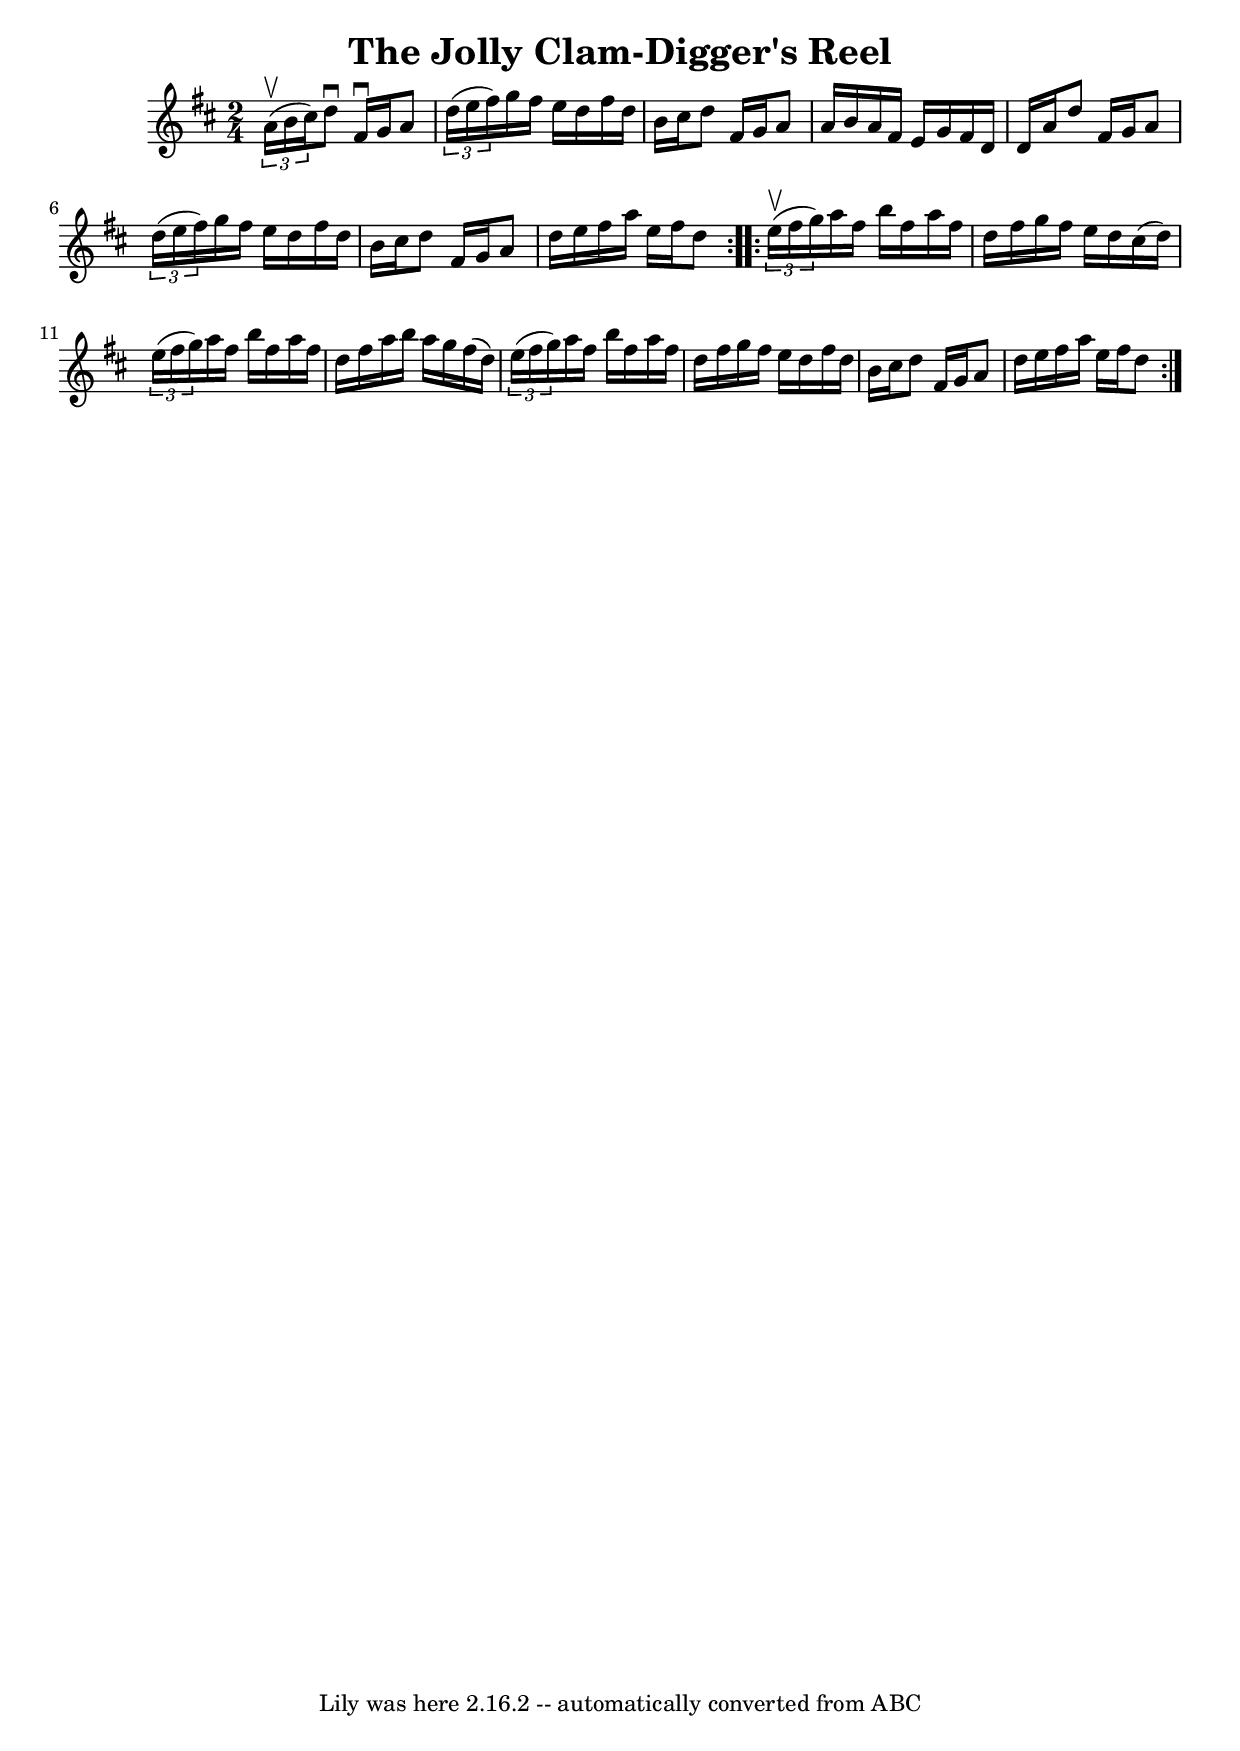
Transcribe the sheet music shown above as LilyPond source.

\version "2.7.40"
\include "Mammoth.ily"
\header {
	%% book = "Ryan's Mammoth Collection"
	crossRefNumber = "1"
	footnotes = ""
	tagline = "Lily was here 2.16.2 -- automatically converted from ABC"
	title = "The Jolly Clam-Digger's Reel"
}
voicedefault =  {


\repeat volta 2 {
\time 2/4 \key d \major   \times 2/3 { a'16^\upbow(b'16 cis''16) } 
|
 d''8^\downbow fis'16^\downbow g'16 a'8    \times 2/3 {   
d''16 (e''16 fis''16) } |
 g''16 fis''16 e''16 d''16  
 fis''16 d''16 b'16 cis''16  |
 d''8 fis'16 g'16 a'8 
 a'16 b'16  |
 a'16 fis'16 e'16 g'16 fis'16 d'16    
d'16 a'16  |
 d''8 fis'16 g'16 a'8    \times 2/3 {   
d''16 (e''16 fis''16) } |
 g''16 fis''16 e''16 d''16  
 fis''16 d''16 b'16 cis''16  |
 d''8 fis'16 g'16 a'8 
 d''16 e''16  |
 fis''16 a''16 e''16 fis''16 d''8  
} \repeat volta 2 {     \times 2/3 { e''16^\upbow(fis''16 g''16) } 
|
 a''16 fis''16 b''16 fis''16 a''16 fis''16 d''16    
fis''16  |
 g''16 fis''16 e''16 d''16 cis''16 (d''16) 
  \times 2/3 { e''16 (fis''16 g''16) } |
 a''16 fis''16   
 b''16 fis''16 a''16 fis''16 d''16 fis''16  |
 a''16    
b''16 a''16 g''16 fis''16 (d''16)   \times 2/3 { e''16 (
fis''16 g''16) } |
 a''16 fis''16 b''16 fis''16    
a''16 fis''16 d''16 fis''16  |
 g''16 fis''16 e''16    
d''16 fis''16 d''16 b'16 cis''16  |
 d''8 fis'16 g'16 
 a'8 d''16 e''16  |
 fis''16 a''16 e''16 fis''16    
d''8  }   
}

\score{
    <<

	\context Staff="default"
	{
	    \voicedefault 
	}

    >>
	\layout {
	}
	\midi {}
}
